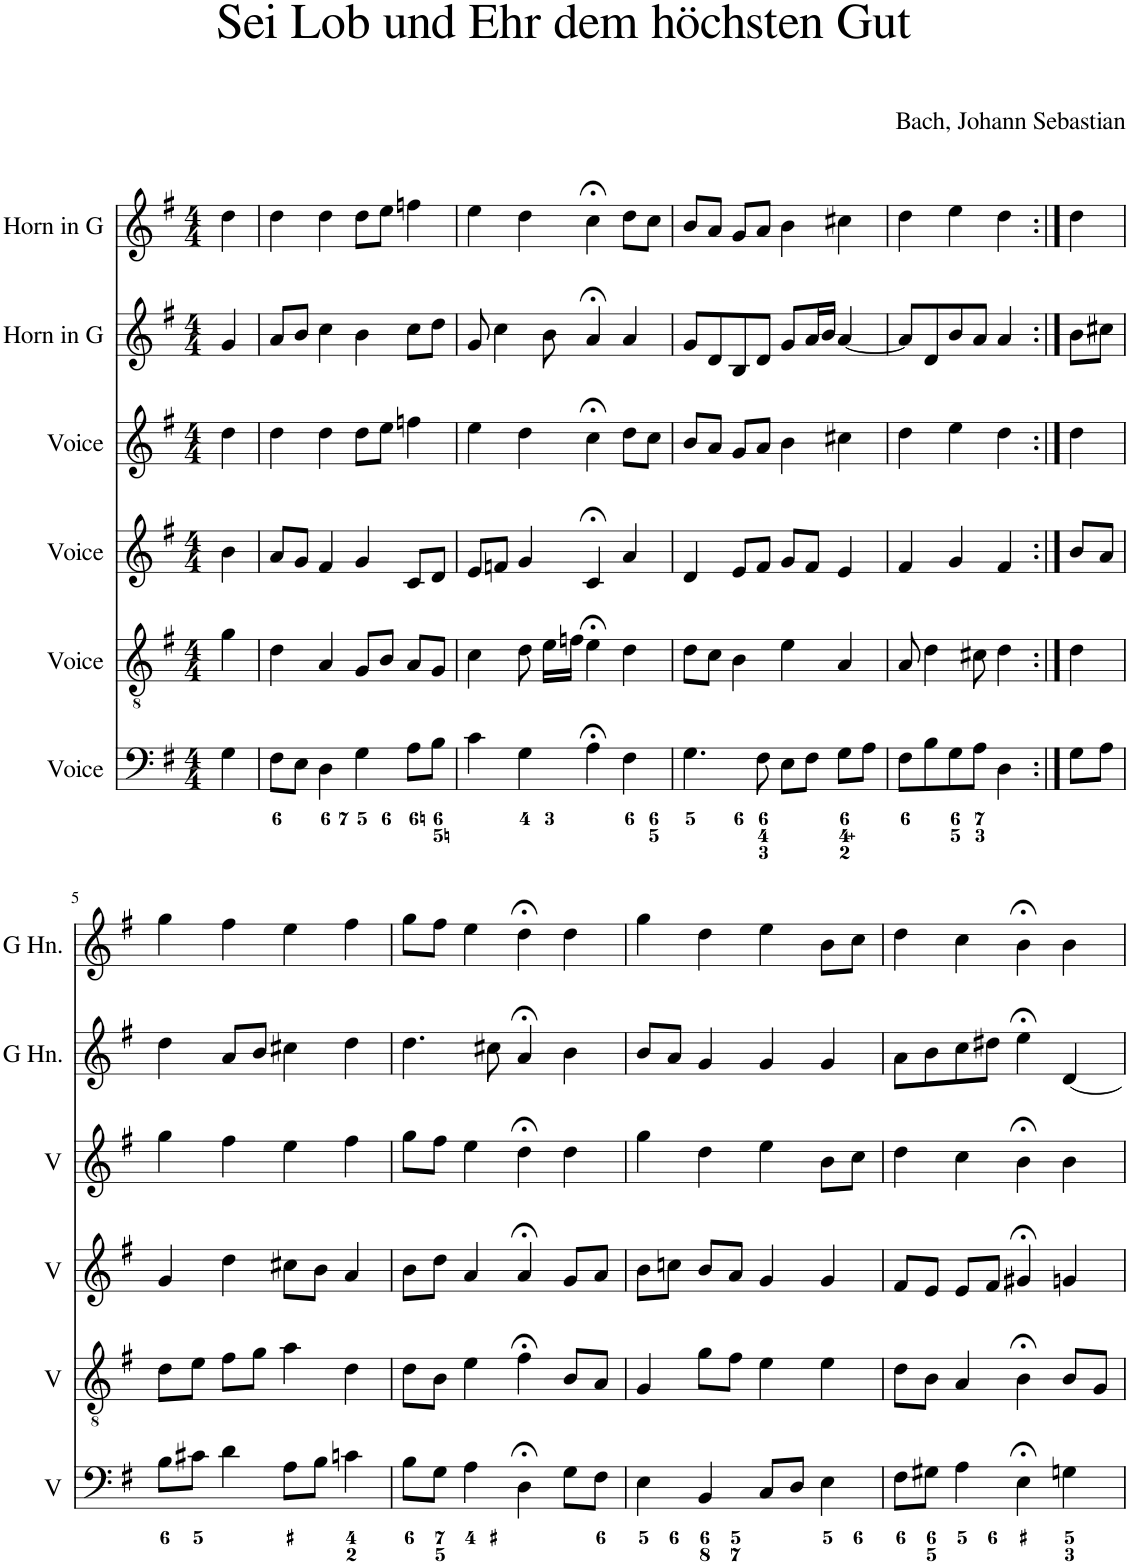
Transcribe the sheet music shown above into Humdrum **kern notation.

**kern	**kern	**kern	**kern	**kern	**kern
*part6	*part5	*part4	*part3	*part2	*part1
*staff6	*staff5	*staff4	*staff3	*staff2	*staff1
*I"Voice	*I"Voice	*I"Voice	*I"Voice	*I"Horn in G	*I"Horn in G
*I'V	*I'V	*I'V	*I'V	*	*
*clefF4	*clefGv2	*clefG2	*clefG2	*clefG2	*clefG2
*	*	*	*	*ITrd3c5	*ITrd3c5
*k[f#]	*k[f#]	*k[f#]	*k[f#]	*k[f#]	*k[f#]
*M4/4	*M4/4	*M4/4	*M4/4	*M4/4	*M4/4
=	=	=	=	=	=
4G\	4g\	4b\	4dd\	4g/	4dd\
=1	=1	=1	=1	=1	=1
8F#\L	4d\	8a/L	4dd\	8a/L	4dd\
8E\J	.	8g/J	.	8b/J	.
4D\	4A/	4f#/	4dd\	4cc\	4dd\
4G\	8G/L	4g/	8dd\L	4b\	8dd\L
.	8B/J	.	8ee\J	.	8ee\J
8A\L	8A/L	8c/L	4ffn\	8cc\L	4ffn\
8B\J	8G/J	8d/J	.	8dd\J	.
=2	=2	=2	=2	=2	=2
4c\	4c\	8e/L	4ee\	8g/	4ee\
.	.	8fn/J	.	4cc\	.
4G\	8d\	4g/	4dd\	.	4dd\
.	16e\LL	.	.	8b\	.
.	16fn\JJ	.	.	.	.
4A;<\	4e;<\	4c;</	4cc;<\	4a;</	4cc;<\
4F#\	4d\	4a/	8dd\L	4a/	8dd\L
.	.	.	8cc\J	.	8cc\J
=3	=3	=3	=3	=3	=3
4.G\	8d\L	4d/	8b/L	8g/L	8b/L
.	8c\J	.	8a/J	8d/	8a/J
.	4B\	8e/L	8g/L	8B/	8g/L
8F#\	.	8f#/J	8a/J	8d/J	8a/J
8E\L	4e\	8g/L	4b\	8g/L	4b\
8F#\J	.	8f#/J	.	16a/L	.
.	.	.	.	16b/JJ	.
8G\L	4A/	4e/	4cc#X\	[4a/	4cc#X\
8A\J	.	.	.	.	.
=4	=4	=4	=4	=4	=4
8F#\L	8A/	4f#/	4dd\	8a/L]	4dd\
8B\	4d\	.	.	8d/	.
8G\	.	4g/	4ee\	8b/	4ee\
8A\J	8c#X\	.	.	8a/J	.
4D\	4d\	4f#/	4dd\	4a/	4dd\
=4X1:|!	=4X1:|!	=4X1:|!	=4X1:|!	=4X1:|!	=4X1:|!
8G\L	4d\	8b/L	4dd\	8b\L	4dd\
8A\J	.	8a/J	.	8cc#X\J	.
!!LO:LB:g=z
=5	=5	=5	=5	=5	=5
8B\L	8d\L	4g/	4gg\	4dd\	4gg\
8c#X\J	8e\J	.	.	.	.
4d\	8f#\L	4dd\	4ff#\	8a/L	4ff#\
.	8g\J	.	.	8b/J	.
8A\L	4a\	8cc#X\L	4ee\	4cc#X\	4ee\
8B\J	.	8b\J	.	.	.
4cn\	4d\	4a/	4ff#\	4dd\	4ff#\
=6	=6	=6	=6	=6	=6
8B\L	8d\L	8b\L	8gg\L	4.dd\	8gg\L
8G\J	8B\J	8dd\J	8ff#\J	.	8ff#\J
4A\	4e\	4a/	4ee\	.	4ee\
.	.	.	.	8cc#X\	.
4D;<\	4f#;<\	4a;</	4dd;<\	4a;</	4dd;<\
8G\L	8B/L	8g/L	4dd\	4b\	4dd\
8F#\J	8A/J	8a/J	.	.	.
=7	=7	=7	=7	=7	=7
4E\	4G/	8b\L	4gg\	8b/L	4gg\
.	.	8ccn\J	.	8a/J	.
4BB/	8g\L	8b/L	4dd\	4g/	4dd\
.	8f#\J	8a/J	.	.	.
8C/L	4e\	4g/	4ee\	4g/	4ee\
8D/J	.	.	.	.	.
4E\	4e\	4g/	8b\L	4g/	8b\L
.	.	.	8cc\J	.	8cc\J
=8	=8	=8	=8	=8	=8
8F#\L	8d\L	8f#/L	4dd\	8a\L	4dd\
8G#X\J	8B\J	8e/J	.	8b\	.
4A\	4A/	8e/L	4cc\	8cc\	4cc\
.	.	8f#/J	.	8dd#X\J	.
4E;<\	4B;<\	4g#X;</	4b;<\	4ee;<\	4b;<\
4Gn\	8B/L	4gn/	4b\	[4d/	4b\
.	8G/J	.	.	.	.
=	=	=	=	=	=
*-	*-	*-	*-	*-	*-
